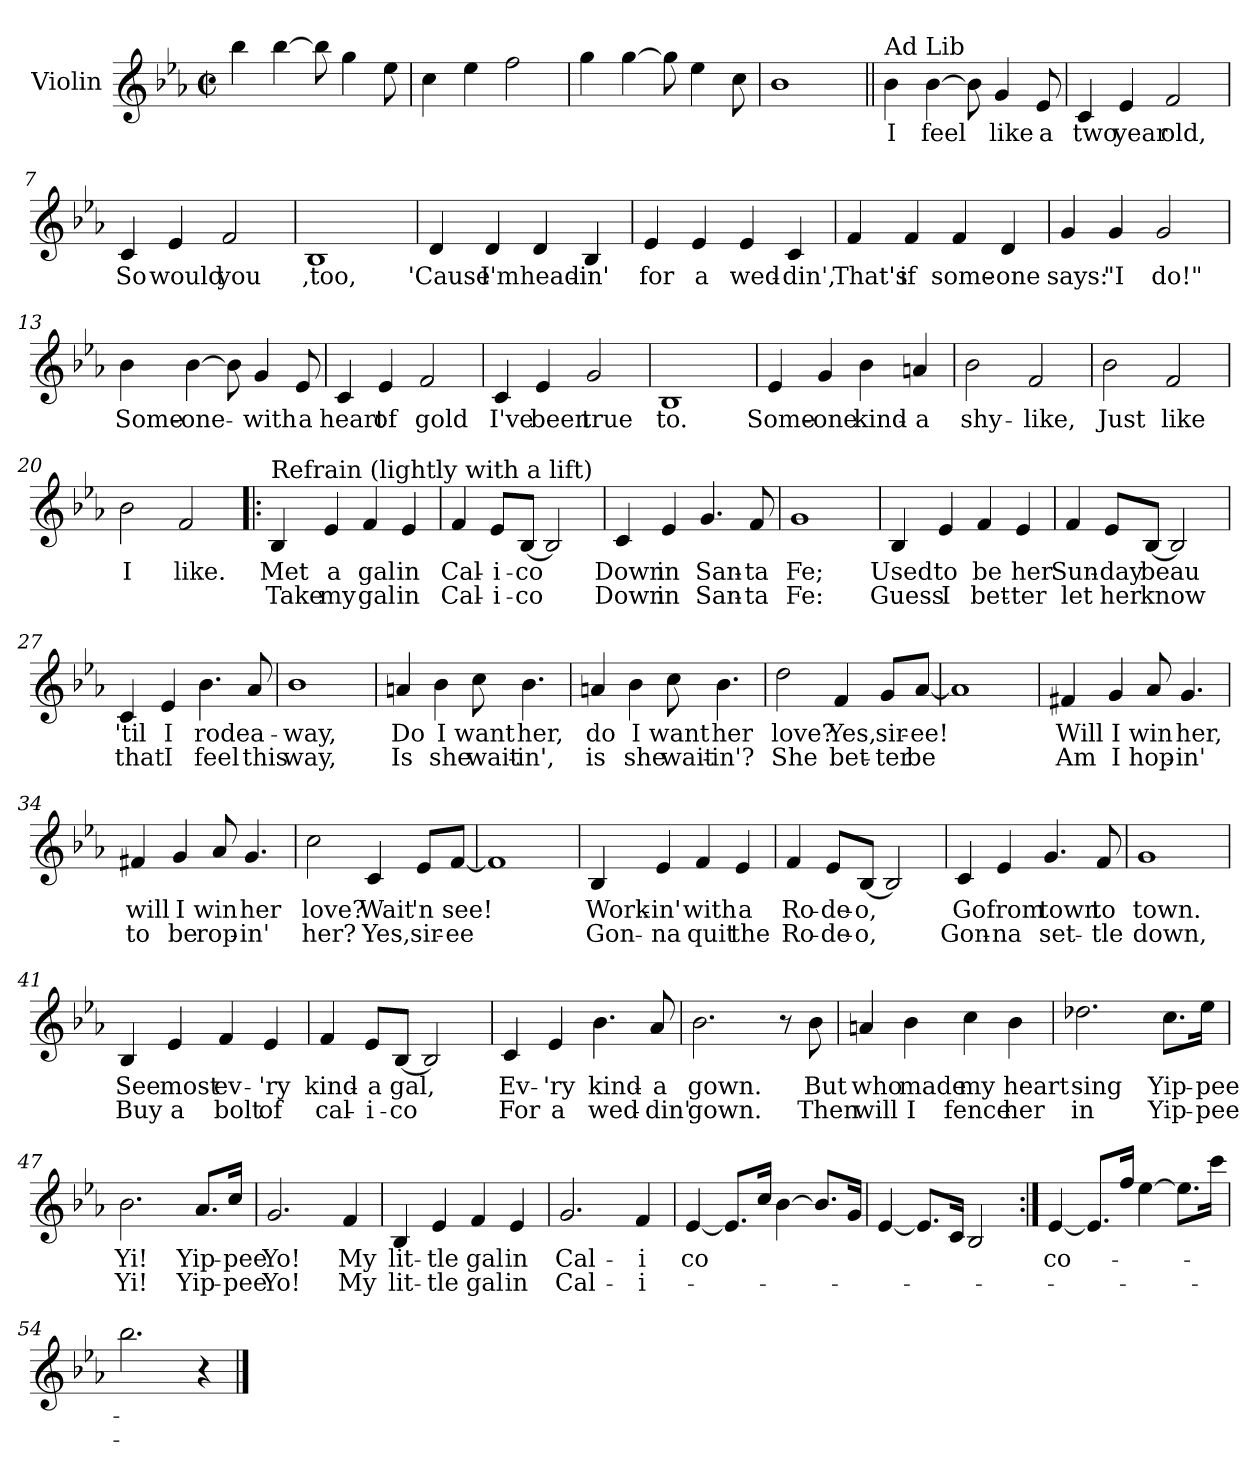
**kern	**text	**text
*part1	*part1	*part1
*staff1	*staff1	*staff1
*I"Violin	*	*
*I'Vln	*	*
*clefG2	*	*
*k[b-e-a-]	*	*
*E-:	*	*
*M2/2	*	*
*met(c|)	*	*
=1	=1	=1
4bb-\	.	.
[4bb-\	.	.
8bb-\]	.	.
4gg\	.	.
8ee-\	.	.
=2	=2	=2
4cc\	.	.
4ee-\	.	.
2ff\	.	.
=3	=3	=3
4gg\	.	.
[4gg\	.	.
8gg\]	.	.
4ee-\	.	.
8cc\	.	.
=4	=4	=4
1b-	.	.
!!LO:LB:g=z
=5||	=5||	=5||
!LO:TX:a:t=Ad Lib	!	!
4b-\	I	.
[4b-\	feel	.
8b-\]	.	.
4g/	like	.
8e-/	a	.
=6	=6	=6
4c/	two	.
4e-/	year	.
2f/	old,	.
=7	=7	=7
4c/	So	.
4e-/	would	.
2f/	you	.
=8	=8	=8
1B-	,too,	.
!!LO:LB:g=z
=9	=9	=9
4d/	'Cause	.
4d/	I'm	.
4d/	head-	.
4B-/	-in'	.
=10	=10	=10
4e-/	for	.
4e-/	a	.
4e-/	wed-	.
4c/	-din',	.
=11	=11	=11
4f/	That's	.
4f/	if	.
4f/	some-	.
4d/	-one	.
=12	=12	=12
4g/	says:	.
4g/	"I	.
2g/	do!"	.
!!LO:LB:g=z
=13	=13	=13
4b-\	Some-	.
[4b-\	-one-	.
8b-\]	.	.
4g/	-with	.
8e-/	a	.
=14	=14	=14
4c/	heart	.
4e-/	of	.
2f/	gold	.
=15	=15	=15
4c/	I've	.
4e-/	been	.
2g/	true	.
=16	=16	=16
1B-	to.	.
!!LO:LB:g=z
=17	=17	=17
4e-/	Some-	.
4g/	-one	.
4b-\	kind-	.
4an/	-a	.
=18	=18	=18
2b-\	shy-	.
2f/	-like,	.
=19	=19	=19
2b-\	Just	.
2f/	like	.
=20	=20	=20
2b-\	I	.
2f/	like.	.
!!LO:LB:g=z
=21!|:	=21!|:	=21!|:
!LO:TX:a:t=Refrain (lightly with a lift)	!	!
4B-/	Met	Take
4e-/	a	my
4f/	gal	gal
4e-/	in	in
=22	=22	=22
4f/	Cal-	Cal-
8e-/L	-i-	-i-
[8B-/J	-co	-co
2B-/]	.	.
=23	=23	=23
4c/	Down	Down
4e-/	in	in
4.g/	San-	San-
8f/	-ta	-ta
=24	=24	=24
1g	Fe;	Fe:
=25	=25	=25
4B-/	Used	Guess
4e-/	to	I
4f/	be	bet-
4e-/	her	-ter
=26	=26	=26
4f/	Sun-	let
8e-/L	-day	her
[8B-/J	beau	know
2B-/]	.	.
!!LO:LB:g=z
=27	=27	=27
4c/	'til	that
4e-/	I	I
4.b-\	rode	feel
8a-/	a-	this
=28	=28	=28
1b-	-way,	way,
=29	=29	=29
4an/	Do	Is
4b-\	I	she
8cc\	want	wait-
4.b-\	her,	-in',
=30	=30	=30
4an/	do	is
4b-\	I	she
8cc\	want	wait-
4.b-\	her	-in'?
=31	=31	=31
2dd\	love?	She
4f/	Yes,	bet-
8g/L	sir-	-ter
[8a-/J	-ee!	be
!!LO:LB:g=z
=32	=32	=32
1a-]	.	.
=33	=33	=33
4f#X/	Will	Am
4g/	I	I
8a-/	win	hop-
4.g/	her,	-in'
=34	=34	=34
4f#X/	will	to
4g/	I	be
8a-/	win	rop-
4.g/	her	-in'
=35	=35	=35
2cc\	love?	her?
4c/	Wait	Yes,
8e-/L	'n	sir-
[8f/J	see!	-ee
=36	=36	=36
1f]	.	.
!!LO:PB:g=z
=37	=37	=37
4B-/	Work-	Gon-
4e-/	-in'	-na
4f/	with	quit
4e-/	a	the
=38	=38	=38
4f/	Ro-	Ro-
8e-/L	-de-	-de-
[8B-/J	-o,	-o,
2B-/]	.	.
=39	=39	=39
4c/	Go	Gon-
4e-/	from	-na
4.g/	town	set-
8f/	to	-tle
=40	=40	=40
1g	town.	down,
=41	=41	=41
4B-/	See	Buy
4e-/	most	a
4f/	ev-	bolt
4e-/	-'ry	of
=42	=42	=42
4f/	kind-	cal-
8e-/L	-a	-i-
[8B-/J	gal,	-co
2B-/]	.	.
!!LO:LB:g=z
=43	=43	=43
4c/	Ev-	For
4e-/	-'ry	a
4.b-\	kind-	wed-
8a-/	-a	-din'
=44	=44	=44
2.b-\	gown.	gown.
8r	.	.
8b-\	But	Then
=45	=45	=45
4an/	who	will
4b-\	made	I
4cc\	my	fence
4b-\	heart	her
=46	=46	=46
2.dd-X\	sing	in
8.cc\L	Yip-	Yip-
16ee-\Jk	-pee	-pee
=47	=47	=47
2.b-\	Yi!	Yi!
8.a-/L	Yip-	Yip-
16cc/Jk	-pee	-pee
=48	=48	=48
2.g/	Yo!	Yo!
4f/	My	My
!!LO:LB:g=z
=49	=49	=49
4B-/	lit-	lit-
4e-/	-tle	-tle
4f/	gal	gal
4e-/	in	in
=50	=50	=50
2.g/	Cal-	Cal-
4f/	-i	-i-
=51	=51	=51
[4e-/	co	.
8.e-/L]	.	.
16cc/Jk	.	.
[4b-\	.	.
8.b-/L]	.	.
16g/Jk	.	.
=52	=52	=52
[4e-/	.	.
8.e-/L]	.	.
16c/Jk	.	.
2B-/	.	.
=53:|!	=53:|!	=53:|!
[4e-/	co-	.
8.e-/L]	.	.
16ff/Jk	.	.
[4ee-\	.	.
8.ee-\L]	.	.
16ccc\Jk	.	.
=54	=54	=54
2.bb-\	.	.
4r	.	.
==	==	==
*-	*-	*-
